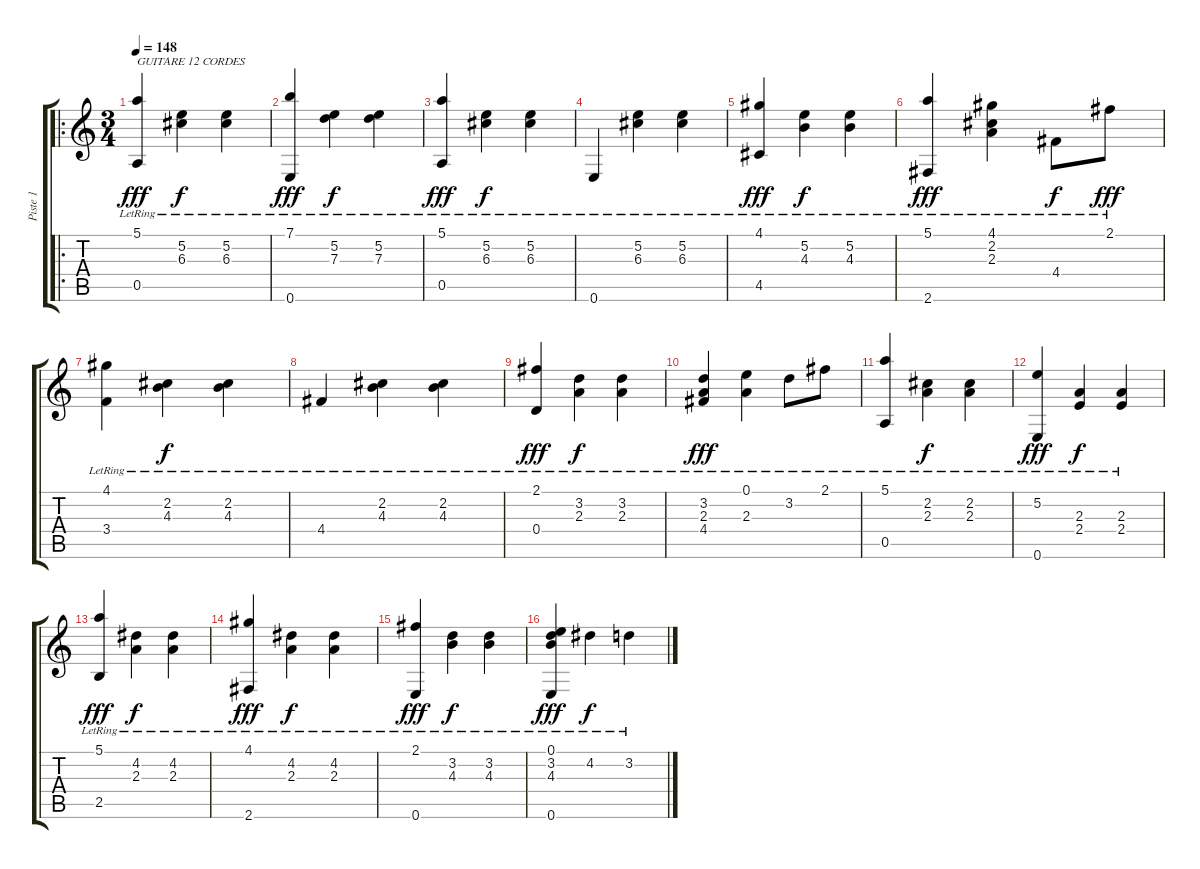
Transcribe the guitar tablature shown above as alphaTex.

\track ("Piste 1" "Piste 1") {instrument acousticguitarnylon}
\staff {score tabs}
\tuning (E4 B3 G3 D3 A2 E2) {hide}
\ro
\ts (3 4)
\tempo 148
\clef g2
\ks c
(5.1{lr} 0.5{lr}).4{txt "GUITARE 12 CORDES" dy fff instrument acousticguitarnylon} (5.2{lr} 6.3{lr}).4{dy f} (5.2{lr} 6.3{lr}).4 |
(7.1{lr} 0.6{lr}).4{dy fff} (5.2{lr} 7.3{lr}).4{dy f} (5.2{lr} 7.3{lr}).4 |
(5.1{lr} 0.5{lr}).4{dy fff} (5.2{lr} 6.3{lr}).4{dy f} (5.2{lr} 6.3{lr}).4 |
0.6{lr}.4 (5.2{lr} 6.3{lr}).4 (5.2{lr} 6.3{lr}).4 |
(4.1{lr} 4.5{lr}).4{dy fff} (5.2{lr} 4.3{lr}).4{dy f} (5.2{lr} 4.3{lr}).4 |
(5.1{lr} 2.6{lr}).4{dy fff} (4.1{lr} 2.2{lr} 2.3{lr}).4 4.4{lr}.8{dy f} 2.1{lr}.8{dy fff} |
(4.1{lr} 3.4{lr}).4 (2.2{lr} 4.3{lr}).4{dy f} (2.2{lr} 4.3{lr}).4 |
4.4{lr}.4 (2.2{lr} 4.3{lr}).4 (2.2{lr} 4.3{lr}).4 |
(2.1{lr} 0.4{lr}).4{dy fff} (3.2{lr} 2.3{lr}).4{dy f} (3.2{lr} 2.3{lr}).4 |
(3.2{lr} 2.3{lr} 4.4{lr}).4{dy fff} (0.1{lr} 2.3{lr}).4 3.2{lr}.8 2.1{lr}.8 |
(5.1{lr} 0.5{lr}).4 (2.2{lr} 2.3{lr}).4{dy f} (2.2{lr} 2.3{lr}).4 |
(5.2{lr} 0.6{lr}).4{dy fff} (2.3{lr} 2.4{lr}).4{dy f} (2.3{lr} 2.4{lr}).4 |
(5.1{lr} 2.5{lr}).4{dy fff} (4.2{lr} 2.3{lr}).4{dy f} (4.2{lr} 2.3{lr}).4 |
(4.1{lr} 2.6{lr}).4{dy fff} (4.2{lr} 2.3{lr}).4{dy f} (4.2{lr} 2.3{lr}).4 |
(2.1{lr} 0.6{lr}).4{dy fff} (3.2{lr} 4.3{lr}).4{dy f} (3.2{lr} 4.3{lr}).4 |
(0.1{lr} 3.2{lr} 4.3{lr} 0.6{lr}).4{dy fff} 4.2{lr}.4{dy f} 3.2{lr}.4
